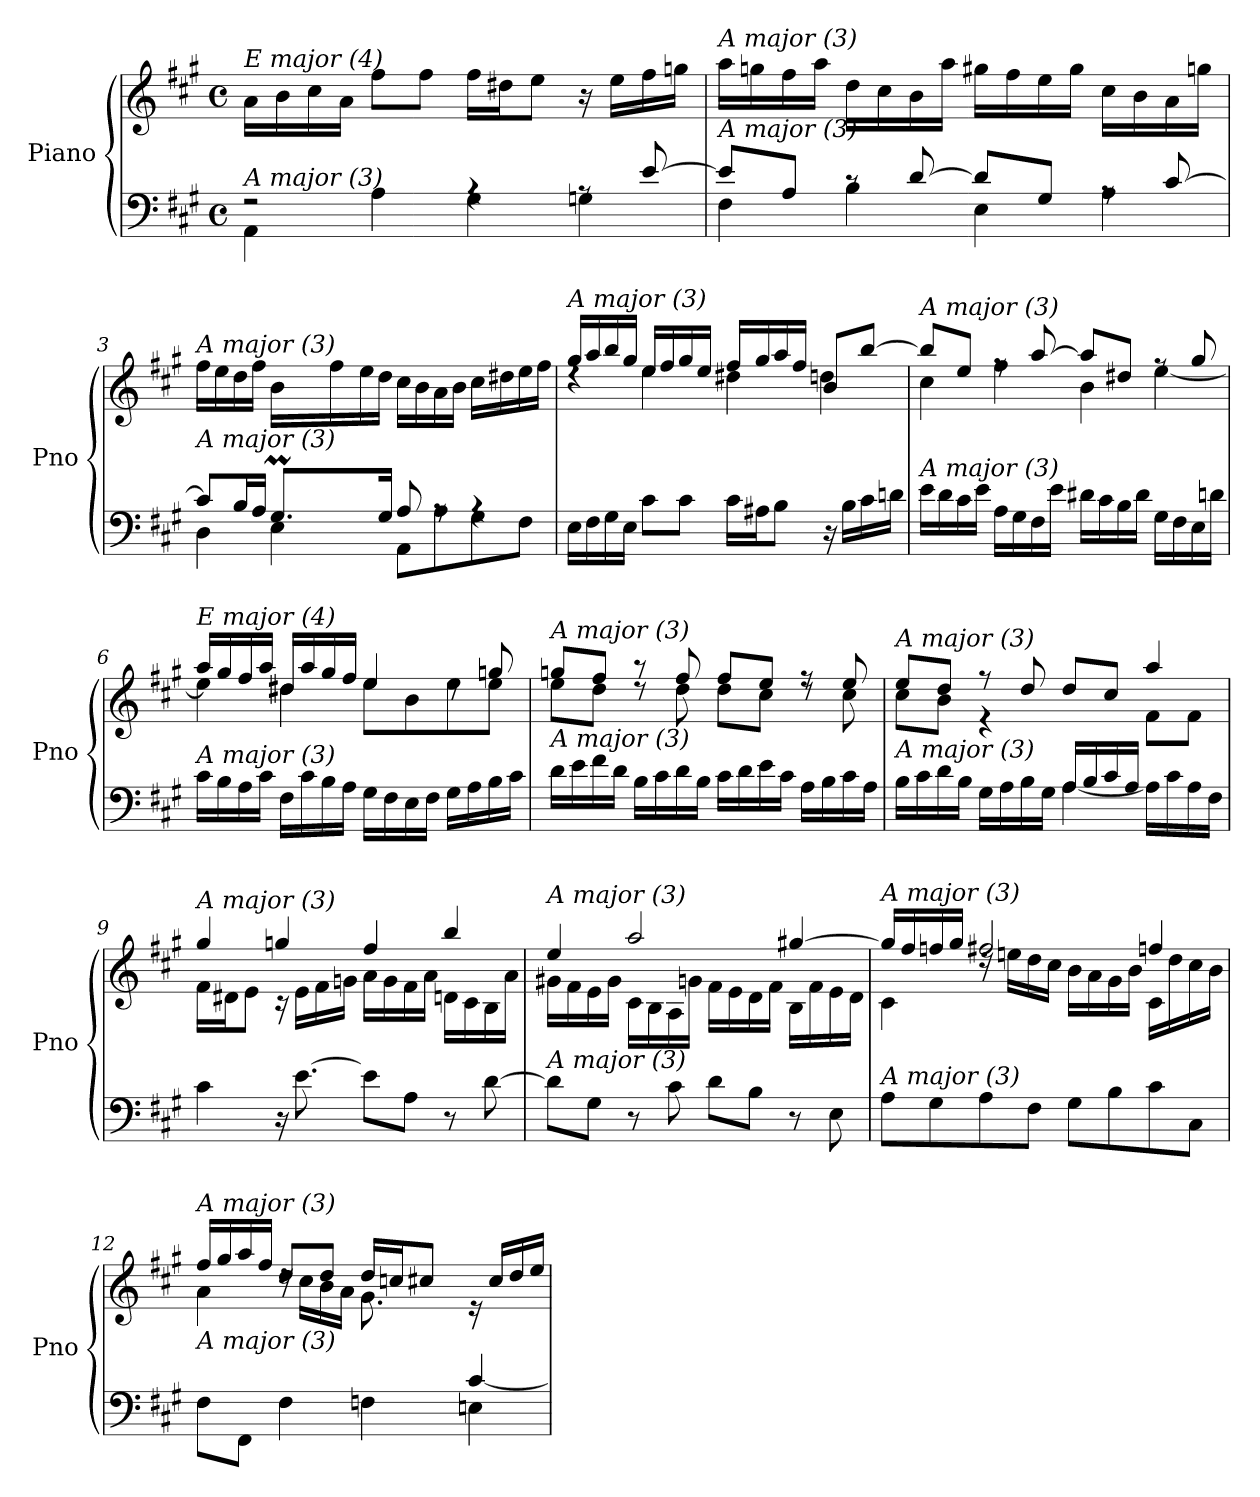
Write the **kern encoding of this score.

**kern	**kern
*part1	*part1
*staff2	*staff1
*I"Piano	*
*I'Pno	*
*clefF4	*clefG2
*k[f#c#g#]	*k[f#c#g#]
*M4/4	*M4/4
*met(c)	*met(c)
=1	=1
*^	*
!	!	!LO:TX:i:t=E major (4)
!LO:TX:i:t=A major (3)	!	!
2rF	4AA\	16a\LL
.	.	16b\
.	.	16cc#\
.	.	16a\JJ
.	4A\	8ff#\L
.	.	8ff#\J
4rA	4G#\	16ff#\LL
.	.	16dd#X\J
.	.	8ee\J
8rA	4Gn\	16r
.	.	16ee\LL
[8e/	.	16ff#\
.	.	16ggn\JJ
=2	=2	=2
!	!	!LO:TX:i:t=A major (3)
!LO:TX:i:t=A major (3)	!	!
8e/L]	4F#\	16aa\LL
.	.	16ggn\
8A/J	.	16ff#\
.	.	16aa\JJ
8rc	4B\	16dd\LL
.	.	16cc#\
[8d/	.	16b\
.	.	16aa\JJ
8d/L]	4E\	16gg#X\LL
.	.	16ff#\
8G#/J	.	16ee\
.	.	16gg#\JJ
8rA	4A\	16cc#\LL
.	.	16b\
[8c#/	.	16a\
.	.	16ggn\JJ
!!LO:LB:g=z
=3	=3	=3
*	*^	*^
!	!	!	!LO:TX:i:t=A major (3)	!
!LO:TX:i:t=A major (3)	!	!	!	!
8c#/L]	4D\	4ryy	16ff#\LL	4ryy
.	.	.	16ee\	.
16B/L	.	.	16dd\	.
16A/JJ	.	.	16ff#\JJ	.
8.G#m/L	4E\	32ALLLyy	16b\LL	8.ryy
.	.	32G#yy	.	.
.	.	32AJyy	16ff#\	.
.	.	16.G#JJyy	.	.
.	.	.	16ee\	.
16G#/Jk	.	2ryy	16dd\JJ	2ryy
8A/	8AA\L	.	16cc#\LL	.
.	.	.	16b\	.
8rA	8A\	.	16a\	.
.	.	.	16b\JJ	.
4rA	8G#\	.	16cc#\LL	.
.	.	.	16dd#X\	.
.	8F#\J	.	16ee\	.
.	.	16ryy	16ff#\JJ	16ryy
=4	=4	=4	=4	=4
!	!	!	!LO:TX:i:t=A major (3)	!
!LO:TX:i:t=A major (3)	!	!	!	!
*v	*v	*v	*	*
16E\LL	16gg#/LL	4rdd
16F#\	16aa/	.
16G#\	16bb/	.
16E\JJ	16gg#/JJ	.
8c#\L	16ee/LL	4ee\
.	16ff#/	.
8c#\J	16gg#/	.
.	16ee/JJ	.
16c#\LL	16ff#/LL	4dd#X\
16A#X\J	16gg#/	.
8B\J	16aa/	.
.	16ff#/JJ	.
16r	8b/L	4ddn\
16B\LL	.	.
16c#\	[8bb/J	.
16dn\JJ	.	.
!!LO:LB:g=z	!!
=5	=5	=5
!	!LO:TX:i:t=A major (3)	!
!LO:TX:i:t=A major (3)	!	!
16e\LL	8bb/L]	4cc#\
16d\	.	.
16c#\	8ee/J	.
16e\JJ	.	.
16A\LL	8rff	4ff#\
16G#\	.	.
16F#\	[8aa/	.
16e\JJ	.	.
16d#X\LL	8aa/L]	4b\
16c#\	.	.
16B\	8dd#X/J	.
16d#\JJ	.	.
16G#\LL	8rff	[4ee\
16F#\	.	.
16E\	8gg#/	.
16dn\JJ	.	.
!!LO:LB:g=z	!!
=6	=6	=6
!	!LO:TX:i:t=E major (4)	!
!LO:TX:i:t=A major (3)	!	!
16c#\LL	16aa/LL	4ee\]
16B\	16gg#/	.
16A\	16ff#/	.
16c#\JJ	16aa/JJ	.
16F#\LL	16dd#X/LL	4dd#\
16c#\	16aa/	.
16B\	16gg#/	.
16A\JJ	16ff#/JJ	.
16G#\LL	4ee/	8ee\L
16F#\	.	.
16E\	.	8b\
16F#\JJ	.	.
16G#\LL	8rdd	8ee\
16A\	.	.
16B\	8ggn/	8ee\J
16c#\JJ	.	.
=7	=7	=7
!	!LO:TX:i:t=A major (3)	!
!LO:TX:i:t=A major (3)	!	!
16d\LL	8ggn/L	8ee\L
16e\	.	.
16f#\	8ff#/J	8dd\J
16d\JJ	.	.
16B\LL	8r	8rdd
16c#\	.	.
16d\	8ff#/	8dd\
16B\JJ	.	.
16c#\LL	8ff#/L	8dd\L
16d\	.	.
16e\	8ee/J	8cc#\J
16c#\JJ	.	.
16A\LL	8r	8rdd
16B\	.	.
16c#\	8ee/	8cc#\
16A\JJ	.	.
!!LO:LB:g=z
=8	=8	=8
*^	*	*^
*	*^	*	*	*
!	!	!	!LO:TX:i:t=A major (3)	!	!
!LO:TX:i:t=A major (3)	!	!	!	!	!
2ryy	16B\LL	2ryy	8ee/L	8cc#\L	2ryy
.	16c#\	.	.	.	.
.	16d\	.	8dd/J	8b\J	.
.	16B\JJ	.	.	.	.
.	16G#\LL	.	8r	4r	.
.	16A\	.	.	.	.
.	16B\	.	8dd/	.	.
.	16G#\JJ	.	.	.	.
4ryy	[4A\	16A/LL	8dd/L	4ryy	4ryy
.	.	16B/	.	.	.
.	.	16c#/	8cc#/J	.	.
.	.	16A/JJ	.	.	.
4ryy	16A\LL]	4ryy	4aa/	8f#\L	4ryy
.	16c#\	.	.	.	.
.	16A\	.	.	8f#\J	.
.	16F#\JJ	.	.	.	.
*	*v	*v	*	*	*
*	*	*	*v	*v
!!LO:PB:g=z
=9	=9	=9	=9
!	!	!LO:TX:i:t=A major (3)	!
!LO:TX:i:t=A major (3)	!	!	!
*v	*v	*	*
4c#\	4gg#/	16f#\LL
.	.	16d#X\J
.	.	8e\J
16r	4ggn/	16r
[8.e\	.	16e\LL
.	.	16f#\
.	.	16gn\JJ
8e\L]	4ff#/	16a\LL
.	.	16g\
8A\J	.	16f#\
.	.	16a\JJ
8r	4bb/	16dn\LL
.	.	16c#\
[8d\	.	16B\
.	.	16a\JJ
=10	=10	=10
!	!LO:TX:i:t=A major (3)	!
!LO:TX:i:t=A major (3)	!	!
8d\L]	4ee/	16g#X\LL
.	.	16f#\
8G#\J	.	16e\
.	.	16g#\JJ
8r	2aa/	16c#\LL
.	.	16B\
8c#\	.	16A\
.	.	16gn\JJ
8d\L	.	16f#\LL
.	.	16e\
8B\J	.	16d\
.	.	16f#\JJ
8r	[4gg#X/	16B\LL
.	.	16f#\
8E\	.	16e\
.	.	16d\JJ
!!LO:LB:g=z	!!
=11	=11	=11
!	!LO:TX:i:t=A major (3)	!
!LO:TX:i:t=A major (3)	!	!
8A\L	16gg#/LL]	4c#\
.	16ff#/	.
8G#\	16ffni/	.
.	16gg#/JJ	.
8A\	2ff#/	16rdd
.	.	16een\LL
8F#\J	.	16dd\
.	.	16cc#\JJ
8G#\L	.	16b\LL
.	.	16a\
8B\	.	16g#\
.	.	16b\JJ
8c#\	4ffni/	16c#\LL
.	.	16dd\
8C#\J	.	16cc#\
.	.	16b\JJ
=12	=12	=12
*^	*	*^
*	*^	*	*	*
!	!	!	!LO:TX:i:t=A major (3)	!	!
!LO:TX:i:t=A major (3)	!	!	!	!	!
2ryy	8F#\L	2.ryy	16ff#/LL	4a\	2.ryy
.	.	.	16gg#/	.	.
.	8FF#\J	.	16aa/	.	.
.	.	.	16ff#/JJ	.	.
.	4F#\	.	8dd/L	16rdd	.
.	.	.	.	16cc#\LL	.
.	.	.	8dd/J	16b\	.
.	.	.	.	16a\JJ	.
8.ryy	4Fni\	.	16dd/LL	8.g#\L	.
.	.	.	16ccni/J	.	.
.	.	.	8cc#/J	.	.
16A/Jk	.	.	.	16ryy	.
4ryy	[4c#/	4En\	16re	4ryy	4ryy
.	.	.	16cc#/LL	.	.
.	.	.	16dd/	.	.
.	.	.	16ee/JJ	.	.
*v	*v	*v	*	*	*
*	*v	*v	*v
=	=
*-	*-
